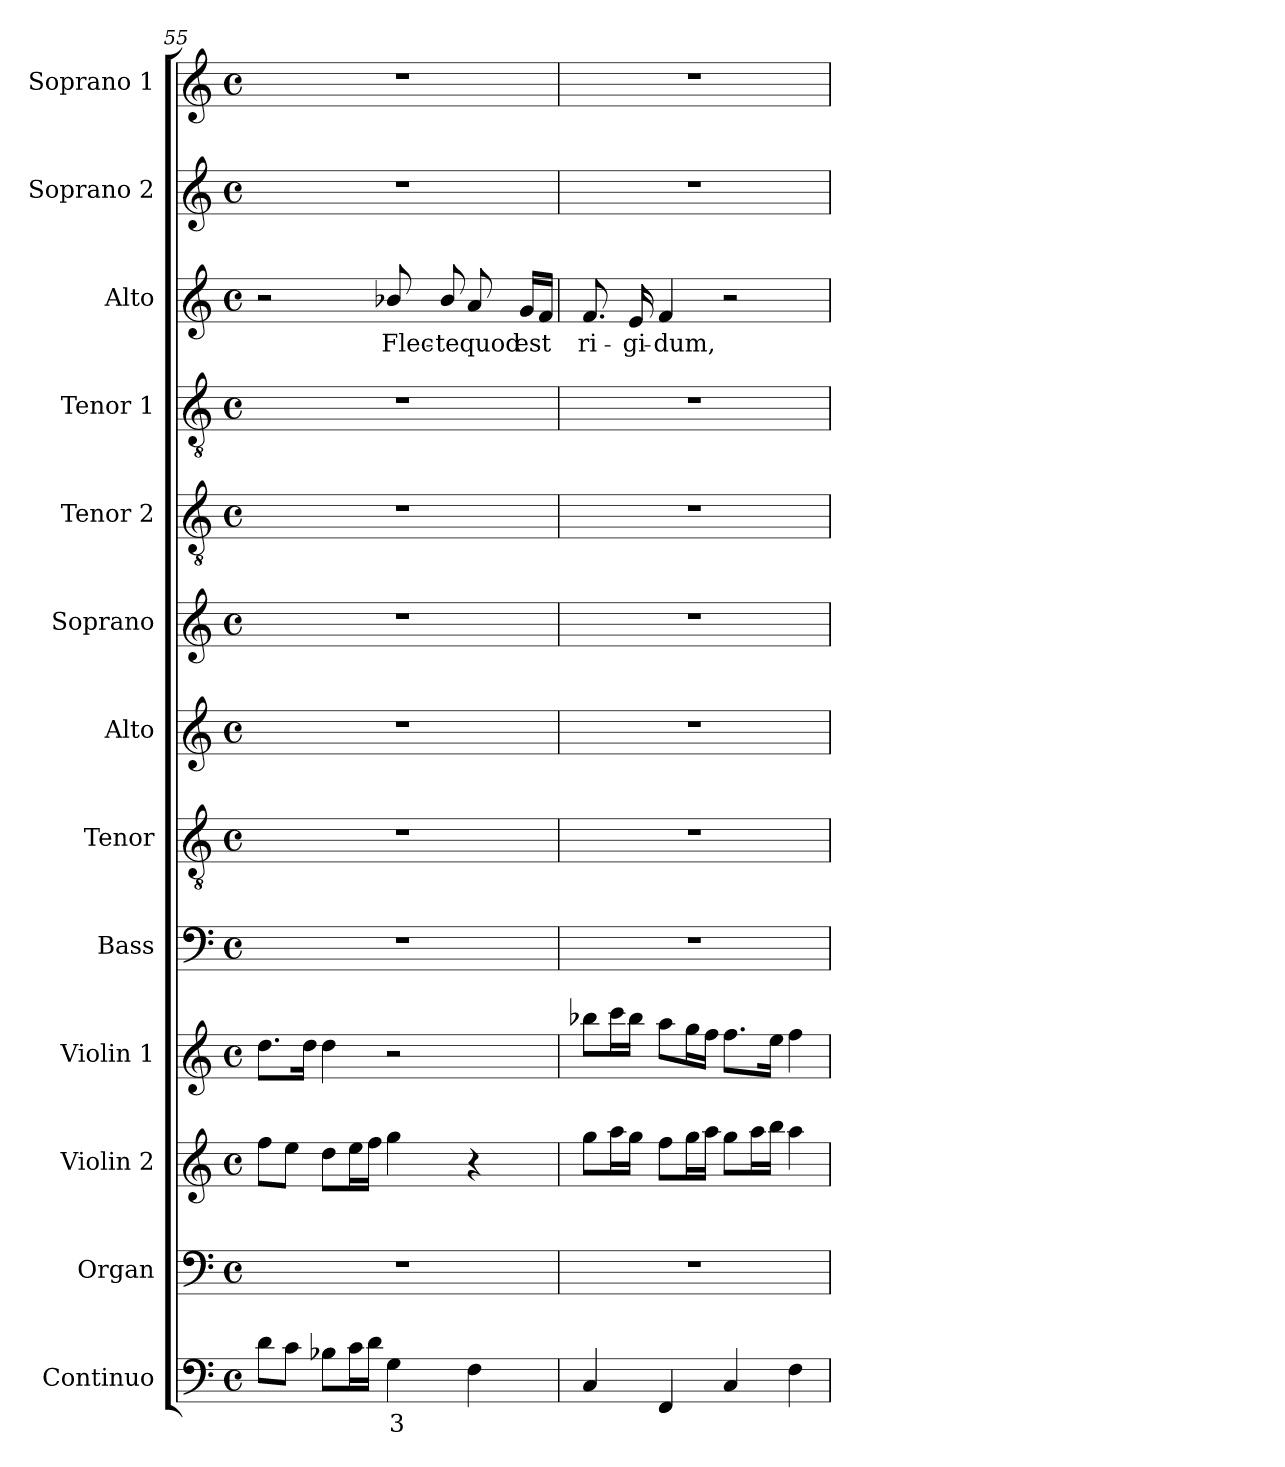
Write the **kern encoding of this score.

**kern	**text	**kern	**kern	**kern	**kern	**kern	**kern	**kern	**kern	**kern	**kern	**text	**kern	**kern
*part13	*part13	*part12	*part11	*part10	*part9	*part8	*part7	*part6	*part5	*part4	*part3	*part3	*part2	*part1
*staff13	*staff13	*staff12	*staff11	*staff10	*staff9	*staff8	*staff7	*staff6	*staff5	*staff4	*staff3	*staff3	*staff2	*staff1
*I"Continuo	*	*I"Organ	*I"Violin 2	*I"Violin 1	*I"Bass	*I"Tenor	*I"Alto	*I"Soprano	*I"Tenor 2	*I"Tenor 1	*I"Alto	*	*I"Soprano 2	*I"Soprano 1
*I'Cont.	*	*I'Org.	*I'Vln. 2	*I'Vln. 1	*I'B.	*I'T.	*I'A.	*I'S.	*I'T2.	*I'T1.	*I'A.	*	*I'S2.	*I'S1.
*clefF4	*	*clefF4	*clefG2	*clefG2	*clefF4	*clefGv2	*clefG2	*clefG2	*clefGv2	*clefGv2	*clefG2	*	*clefG2	*clefG2
*	*	*	*	*	*	*ITrd7c12	*	*	*ITrd7c12	*ITrd7c12	*	*	*	*
*k[]	*	*k[]	*k[]	*k[]	*k[]	*k[]	*k[]	*k[]	*k[]	*k[]	*k[]	*	*k[]	*k[]
*C:	*	*C:	*C:	*C:	*C:	*C:	*C:	*C:	*C:	*C:	*C:	*	*C:	*C:
*M4/4	*	*M4/4	*M4/4	*M4/4	*M4/4	*M4/4	*M4/4	*M4/4	*M4/4	*M4/4	*M4/4	*	*M4/4	*M4/4
*met(c)	*	*met(c)	*met(c)	*met(c)	*met(c)	*met(c)	*met(c)	*met(c)	*met(c)	*met(c)	*met(c)	*	*met(c)	*met(c)
=55	=55	=55	=55	=55	=55	=55	=55	=55	=55	=55	=55	=55	=55	=55
8di\L	.	1r	8ffi\L	8.ddi\L	1r	1r	1r	1r	1r	1r	2r	.	1r	1r
8ci\J	.	.	8eei\J	.	.	.	.	.	.	.	.	.	.	.
.	.	.	.	16ddi\Jk	.	.	.	.	.	.	.	.	.	.
8B-Xi\L	.	.	8ddi\L	4ddi\	.	.	.	.	.	.	.	.	.	.
16ci\L	.	.	16eei\L	.	.	.	.	.	.	.	.	.	.	.
16di\JJ	.	.	16ffi\JJ	.	.	.	.	.	.	.	.	.	.	.
!	!LO:LY:b:color=#000000	!	!	!	!	!	!	!	!	!	!	!	!	!
!	!	!	!	!	!	!	!	!	!	!	!	!LO:LY:b:color=#000000	!	!
4Gi\	3	.	4ggi\	2r	.	.	.	.	.	.	8b-Xi/	Flec-	.	.
!	!	!	!	!	!	!	!	!	!	!	!	!LO:LY:b:color=#000000	!	!
.	.	.	.	.	.	.	.	.	.	.	8b-i/	-te	.	.
!	!	!	!	!	!	!	!	!	!	!	!	!LO:LY:b:color=#000000	!	!
4Fi\	.	.	4r	.	.	.	.	.	.	.	8ai/	quod	.	.
!	!	!	!	!	!	!	!	!	!	!	!	!LO:LY:b:color=#000000	!	!
.	.	.	.	.	.	.	.	.	.	.	16gi/LL	est	.	.
.	.	.	.	.	.	.	.	.	.	.	16fi/JJ	.	.	.
=56	=56	=56	=56	=56	=56	=56	=56	=56	=56	=56	=56	=56	=56	=56
!	!	!	!	!	!	!	!	!	!	!	!	!LO:LY:b:color=#000000	!	!
4Ci/	.	1r	8ggi\L	8bb-Xi\L	1r	1r	1r	1r	1r	1r	8.fi/	ri-	1r	1r
.	.	.	16aai\L	16ccci\L	.	.	.	.	.	.	.	.	.	.
!	!	!	!	!	!	!	!	!	!	!	!	!LO:LY:b:color=#000000	!	!
.	.	.	16ggi\JJ	16bb-i\JJ	.	.	.	.	.	.	16ei/	-gi-	.	.
!	!	!	!	!	!	!	!	!	!	!	!	!LO:LY:b:color=#000000	!	!
4FFi/	.	.	8ffi\L	8aai\L	.	.	.	.	.	.	4fi/	-dum,	.	.
.	.	.	16ggi\L	16ggi\L	.	.	.	.	.	.	.	.	.	.
.	.	.	16aai\JJ	16ffi\JJ	.	.	.	.	.	.	.	.	.	.
4Ci/	.	.	8ggi\L	8.ffi\L	.	.	.	.	.	.	2r	.	.	.
.	.	.	16aai\L	.	.	.	.	.	.	.	.	.	.	.
.	.	.	16bbi\JJ	16eei\Jk	.	.	.	.	.	.	.	.	.	.
4Fi\	.	.	4aai\	4ffi\	.	.	.	.	.	.	.	.	.	.
=	=	=	=	=	=	=	=	=	=	=	=	=	=	=
*-	*-	*-	*-	*-	*-	*-	*-	*-	*-	*-	*-	*-	*-	*-
